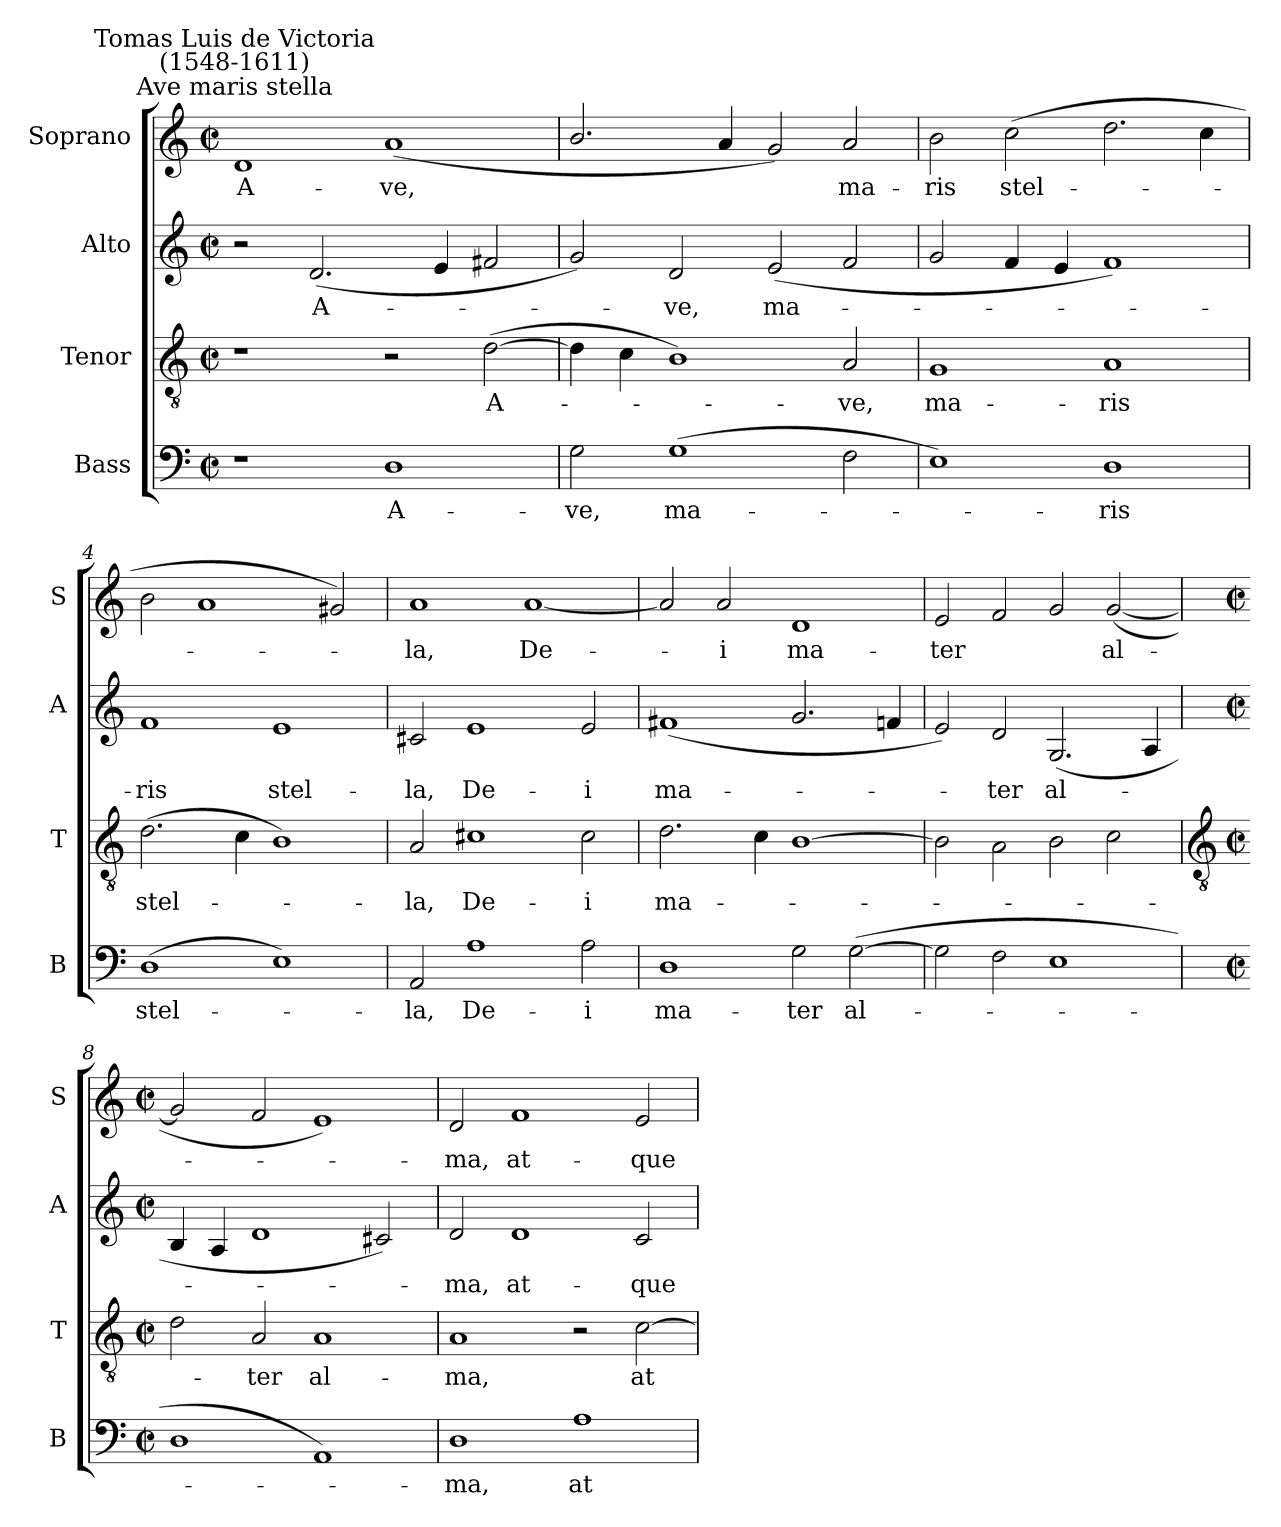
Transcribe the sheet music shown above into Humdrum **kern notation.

**kern	**text	**kern	**text	**kern	**text	**kern	**text
*part4	*part4	*part3	*part3	*part2	*part2	*part1	*part1
*staff4	*staff4	*staff3	*staff3	*staff2	*staff2	*staff1	*staff1
*I"Bass	*	*I"Tenor	*	*I"Alto	*	*I"Soprano	*
*I'B	*	*I'T	*	*I'A	*	*I'S	*
*clefF4	*	*clefGv2	*	*clefG2	*	*clefG2	*
*k[]	*	*k[]	*	*k[]	*	*k[]	*
*C:	*	*C:	*	*C:	*	*C:	*
*M4/2	*	*M4/2	*	*M4/2	*	*M4/2	*
*met(c|)	*	*met(c|)	*	*met(c|)	*	*met(c|)	*
=1	=1	=1	=1	=1	=1	=1	=1
!	!	!	!	!	!	!LO:TX:a:cj:t=Ave maris stella	!
!	!	!	!	!	!	!LO:TX:a:cj:t=Tomas Luis de Victoria\n(1548-1611)	!
!	!	!	!	!	!	!	!LO:LY:b
1r	.	1r	.	2r	.	1d	A-
!	!	!	!	!	!LO:LY:b	!	!
.	.	.	.	(<2.d	A-	.	.
!	!LO:LY:b	!	!	!	!	!	!LO:LY:b
1D	A-	2r	.	.	.	(<1a	-ve,
.	.	.	.	4e	.	.	.
!	!	!	!LO:LY:b	!	!	!	!
.	.	(>[2d	A-	2f#X	.	.	.
=2	=2	=2	=2	=2	=2	=2	=2
!	!LO:LY:b	!	!	!	!	!	!
2G	-ve,	4d]	.	2g)	.	2.b/	.
.	.	4c	.	.	.	.	.
!	!LO:LY:b	!	!	!	!LO:LY:b	!	!
(>1G	ma-	1B)	.	2d	ve,	.	.
.	.	.	.	.	.	4a	.
!	!	!	!	!	!LO:LY:b	!	!
.	.	.	.	(<2e	ma-	2g)	.
!	!	!	!LO:LY:b	!	!	!	!LO:LY:b
2F	.	2A	ve,	2f	.	2a	ma-
=3	=3	=3	=3	=3	=3	=3	=3
!	!	!	!LO:LY:b	!	!	!	!LO:LY:b
1E)	.	1G	ma-	2g	.	2b	-ris
!	!	!	!	!	!	!	!LO:LY:b
.	.	.	.	4f	.	(>2cc	stel-
.	.	.	.	4e	.	.	.
!	!LO:LY:b	!	!LO:LY:b	!	!	!	!
1D	ris	1A	-ris	1f)	.	2.dd	.
.	.	.	.	.	.	4cc	.
=4	=4	=4	=4	=4	=4	=4	=4
!	!LO:LY:b	!	!LO:LY:b	!	!LO:LY:b	!	!
(>1D	stel-	(>2.d	stel-	1f	ris	2b	.
.	.	.	.	.	.	1a	.
.	.	4c	.	.	.	.	.
!	!	!	!	!	!LO:LY:b	!	!
1E)	.	1B)	.	1e	stel-	.	.
.	.	.	.	.	.	2g#X)	.
=5	=5	=5	=5	=5	=5	=5	=5
!	!LO:LY:b	!	!LO:LY:b	!	!LO:LY:b	!	!LO:LY:b
2AA	la,	2A	la,	2c#X	-la,	1a	la,
!	!LO:LY:b	!	!LO:LY:b	!	!LO:LY:b	!	!
1A	De-	1c#X	De-	1e	De-	.	.
!	!	!	!	!	!	!	!LO:LY:b
.	.	.	.	.	.	[1a	De-
!	!LO:LY:b	!	!LO:LY:b	!	!LO:LY:b	!	!
2A	-i	2c#	-i	2e	-i	.	.
=6	=6	=6	=6	=6	=6	=6	=6
!	!LO:LY:b	!	!LO:LY:b	!	!LO:LY:b	!	!
1D	ma-	2.d	ma-	(<1f#X	ma-	2a]	.
!	!	!	!	!	!	!	!LO:LY:b
.	.	.	.	.	.	2a	i
.	.	4c	.	.	.	.	.
!	!LO:LY:b	!	!	!	!	!	!LO:LY:b
2G	-ter	[1B\	.	2.g	.	1d	ma-
!	!LO:LY:b	!	!	!	!	!	!
(<[2G	al-	.	.	.	.	.	.
.	.	.	.	4f	.	.	.
=7	=7	=7	=7	=7	=7	=7	=7
!	!	!	!	!	!	!	!LO:LY:b
2G]	.	2B\]	.	2e)	.	2e	-ter
!	!	!	!	!	!LO:LY:b	!	!
2F	.	2A\	.	2d	ter	2f	.
!	!	!	!	!	!LO:LY:b	!	!
1E	.	2B	.	(<2.G	al-	2g	.
!	!	!	!	!	!	!	!LO:LY:b
.	.	2c	.	.	.	(<[2g	al-
.	.	.	.	4A	.	.	.
!!LO:LB:g=z
=8	=8	=8	=8	=8	=8	=8	=8
*	*	*clefGv2	*	*	*	*	*
*M4/2	*	*M4/2	*	*M4/2	*	*M4/2	*
*met(c|)	*	*met(c|)	*	*met(c|)	*	*met(c|)	*
1D	.	2d	.	4B	.	2g]	.
.	.	.	.	4A	.	.	.
!	!	!	!LO:LY:b	!	!	!	!
.	.	2A	ter	1d	.	2f	.
!	!	!	!LO:LY:b	!	!	!	!
1AA)	.	1A	al-	.	.	1e)	.
.	.	.	.	2c#X)	.	.	.
=9	=9	=9	=9	=9	=9	=9	=9
!	!LO:LY:b	!	!LO:LY:b	!	!LO:LY:b	!	!LO:LY:b
1D	ma,	1A	-ma,	2d	ma,	2d	ma,
!	!	!	!	!	!LO:LY:b	!	!LO:LY:b
.	.	.	.	1d	at-	1f	at-
!	!LO:LY:b	!	!	!	!	!	!
1A	at-	2r	.	.	.	.	.
!	!	!	!LO:LY:b	!	!LO:LY:b	!	!LO:LY:b
.	.	[2c	at-	2c	-que	2e	-que
=	=	=	=	=	=	=	=
*-	*-	*-	*-	*-	*-	*-	*-
